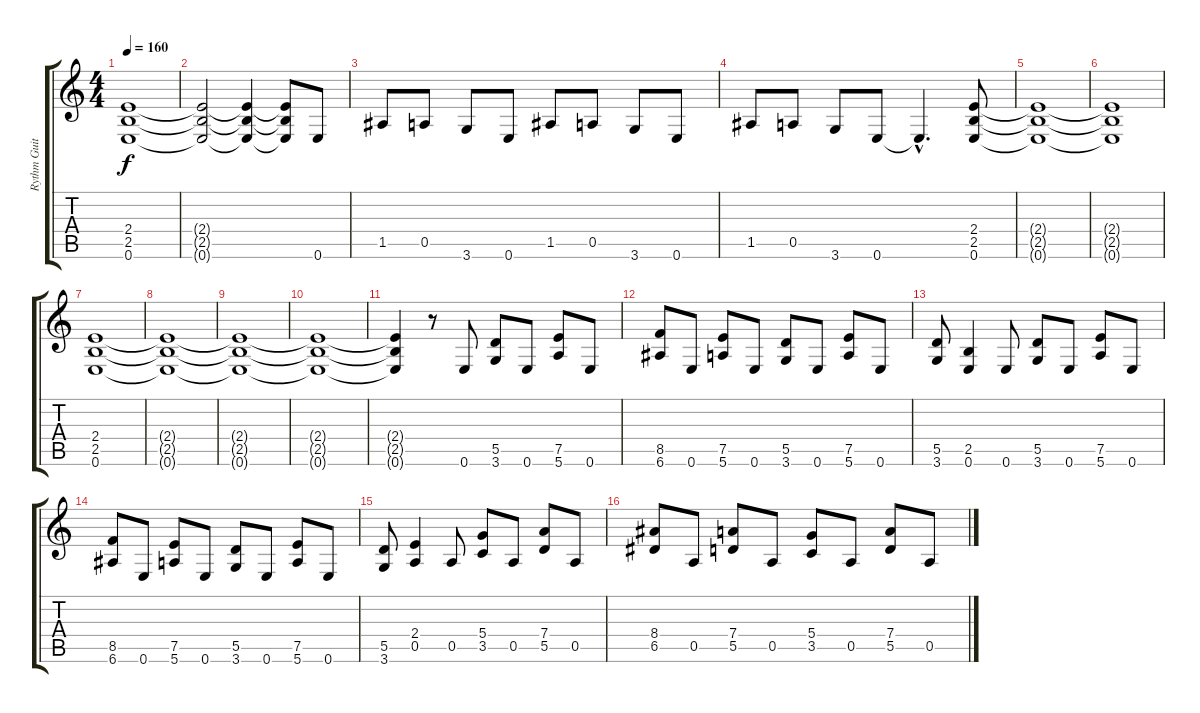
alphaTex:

\track ("Rythm Guitar" "Rythm Guit") {instrument overdrivenguitar}
\staff {score tabs}
\tuning (E4 B3 G3 D3 A2 E2) {hide}
\ts (4 4)
\tempo 160
\clef g2
\ks c
(2.4{t} 2.5{t} 0.6{t}).1{dy f} |
(2.4{t} 2.5{t} 0.6{t}).2 (2.4{t} 2.5{t} 0.6{t}).4 (2.4{t} 2.5{t} 0.6{t}).8 0.6.8 |
1.5.8 0.5.8 3.6.8 0.6.8 1.5.8 0.5.8 3.6.8 0.6.8 |
1.5.8 0.5.8 3.6.8 0.6.8 0.6{hac t}.4{d} (2.4 2.5 0.6).8 |
(2.4{t} 2.5{t} 0.6{t}).1 |
(2.4{t} 2.5{t} 0.6{t}).1 |
(2.4 2.5 0.6).1 |
(2.4{t} 2.5{t} 0.6{t}).1 |
(2.4{t} 2.5{t} 0.6{t}).1 |
(2.4{t} 2.5{t} 0.6{t}).1 |
(2.4{t} 2.5{t} 0.6{t}).4 r.8 0.6.8 (5.5 3.6).8 0.6.8 (7.5 5.6).8 0.6.8 |
(8.5 6.6).8 0.6.8 (7.5 5.6).8 0.6.8 (5.5 3.6).8 0.6.8 (7.5 5.6).8 0.6.8 |
(5.5 3.6).8 (2.5 0.6).4 0.6.8 (5.5 3.6).8 0.6.8 (7.5 5.6).8 0.6.8 |
(8.5 6.6).8 0.6.8 (7.5 5.6).8 0.6.8 (5.5 3.6).8 0.6.8 (7.5 5.6).8 0.6.8 |
(5.5 3.6).8 (2.4 0.5).4 0.5.8 (5.4 3.5).8 0.5.8 (7.4 5.5).8 0.5.8 |
(8.4 6.5).8 0.5.8 (7.4 5.5).8 0.5.8 (5.4 3.5).8 0.5.8 (7.4 5.5).8 0.5.8
